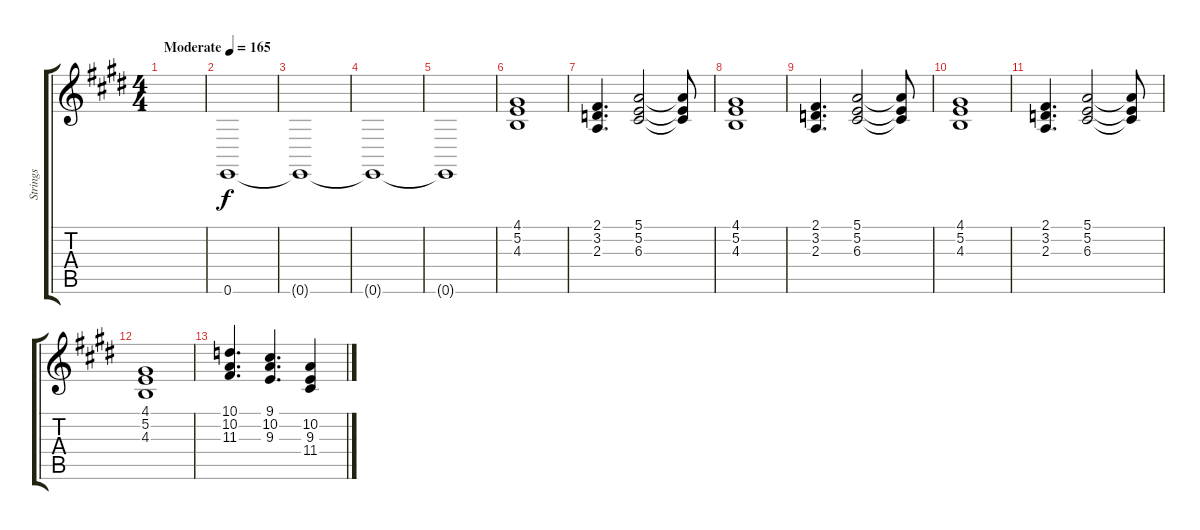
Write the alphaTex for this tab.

\track ("Strings" "Strings") {instrument stringensemble1}
\staff {score tabs}
\tuning (E4 B3 G3 D3 A2 E2) {hide}
\ts (4 4)
\tempo (165 "Moderate")
\clef g2
\ks e
|
0.6.1{volume 10 instrument pad5bowed} |
0.6{t}.1 |
0.6{t}.1 |
0.6{t}.1 |
(4.1 5.2 4.3).1{volume 15 balance 11 instrument stringensemble1} |
(2.1 3.2 2.3).4{d} (5.1 5.2 6.3).2 (5.1{t} 5.2{t} 6.3{t}).8 |
(4.1 5.2 4.3).1 |
(2.1 3.2 2.3).4{d} (5.1 5.2 6.3).2 (5.1{t} 5.2{t} 6.3{t}).8 |
(4.1 5.2 4.3).1 |
(2.1 3.2 2.3).4{d} (5.1 5.2 6.3).2 (5.1{t} 5.2{t} 6.3{t}).8 |
(4.1 5.2 4.3).1 |
(10.1 10.2 11.3).4{d} (9.1 10.2 9.3).4{d} (10.2 9.3 11.4).4
